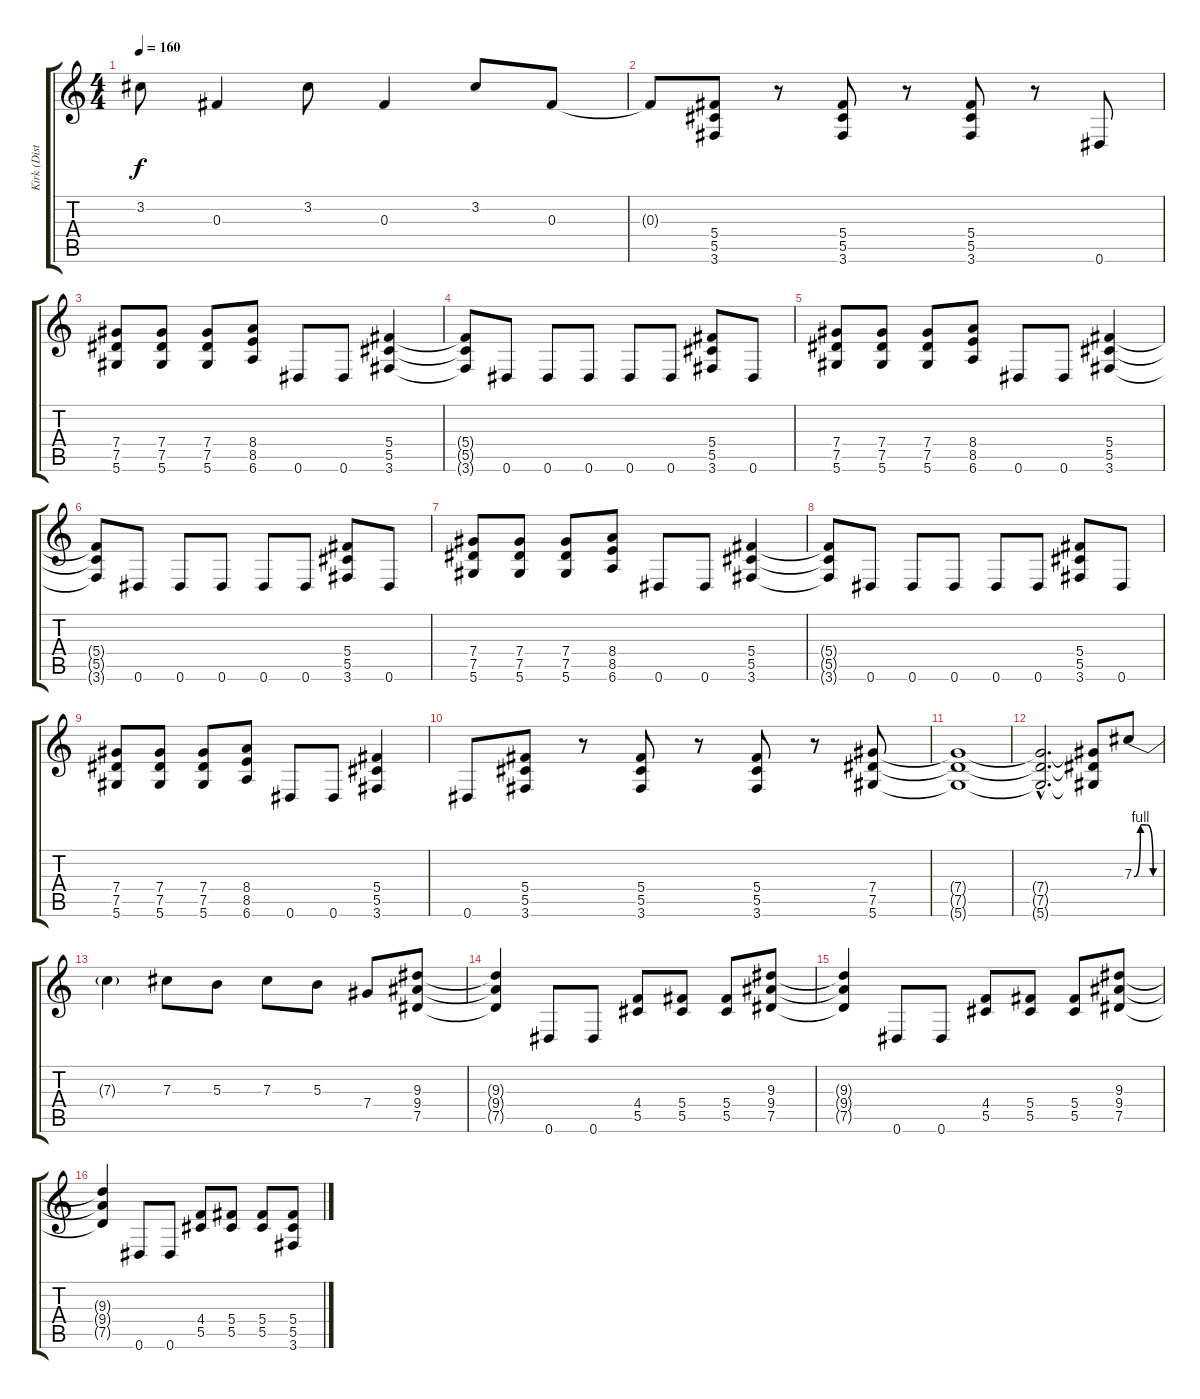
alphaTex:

\track ("Kirk (Distortion Guitar)" "Kirk (Dist") {instrument distortionguitar}
\staff {score tabs}
\tuning (Eb4 Bb3 Gb3 Db3 Ab2 Eb2) {hide}
\ts (4 4)
\tempo 160
\clef g2
\ks c
3.2.8{dy f} 0.3.4 3.2.8 0.3.4 3.2.8 0.3.8 |
0.3{t}.8 (5.4 5.5 3.6).8 r.8 (5.4 5.5 3.6).8 r.8 (5.4 5.5 3.6).8 r.8 0.6.8 |
(7.4 7.5 5.6).8 (7.4 7.5 5.6).8 (7.4 7.5 5.6).8 (8.4 8.5 6.6).8 0.6.8 0.6.8 (5.4 5.5 3.6).4 |
(5.4{t} 5.5{t} 3.6{t}).8 0.6.8 0.6.8 0.6.8 0.6.8 0.6.8 (5.4 5.5 3.6).8 0.6.8 |
(7.4 7.5 5.6).8 (7.4 7.5 5.6).8 (7.4 7.5 5.6).8 (8.4 8.5 6.6).8 0.6.8 0.6.8 (5.4 5.5 3.6).4 |
(5.4{t} 5.5{t} 3.6{t}).8 0.6.8 0.6.8 0.6.8 0.6.8 0.6.8 (5.4 5.5 3.6).8 0.6.8 |
(7.4 7.5 5.6).8 (7.4 7.5 5.6).8 (7.4 7.5 5.6).8 (8.4 8.5 6.6).8 0.6.8 0.6.8 (5.4 5.5 3.6).4 |
(5.4{t} 5.5{t} 3.6{t}).8 0.6.8 0.6.8 0.6.8 0.6.8 0.6.8 (5.4 5.5 3.6).8 0.6.8 |
(7.4 7.5 5.6).8 (7.4 7.5 5.6).8 (7.4 7.5 5.6).8 (8.4 8.5 6.6).8 0.6.8 0.6.8 (5.4 5.5 3.6).4 |
0.6.8 (5.4 5.5 3.6).8 r.8 (5.4 5.5 3.6).8 r.8 (5.4 5.5 3.6).8 r.8 (7.4 7.5 5.6).8 |
(7.4{t} 7.5{t} 5.6{t}).1 |
(7.4{hac t} 7.5{hac t} 5.6{hac t}).2{d} (7.4{t} 7.5{t} 5.6{t}).8 7.3{be (custom 0 0 15 4 30 4 45 0 60 0)}.8 |
7.3{t}.4 7.3.8 5.3.8 7.3.8 5.3.8 7.4.8 (9.3 9.4 7.5).8 |
(9.3{t} 9.4{t} 7.5{t}).4 0.6.8 0.6.8 (4.4 5.5).8 (5.4 5.5).8 (5.4 5.5).8 (9.3 9.4 7.5).8 |
(9.3{t} 9.4{t} 7.5{t}).4 0.6.8 0.6.8 (4.4 5.5).8 (5.4 5.5).8 (5.4 5.5).8 (9.3 9.4 7.5).8 |
(9.3{t} 9.4{t} 7.5{t}).4 0.6.8 0.6.8 (4.4 5.5).8 (5.4 5.5).8 (5.4 5.5).8 (5.4 5.5 3.6).8
